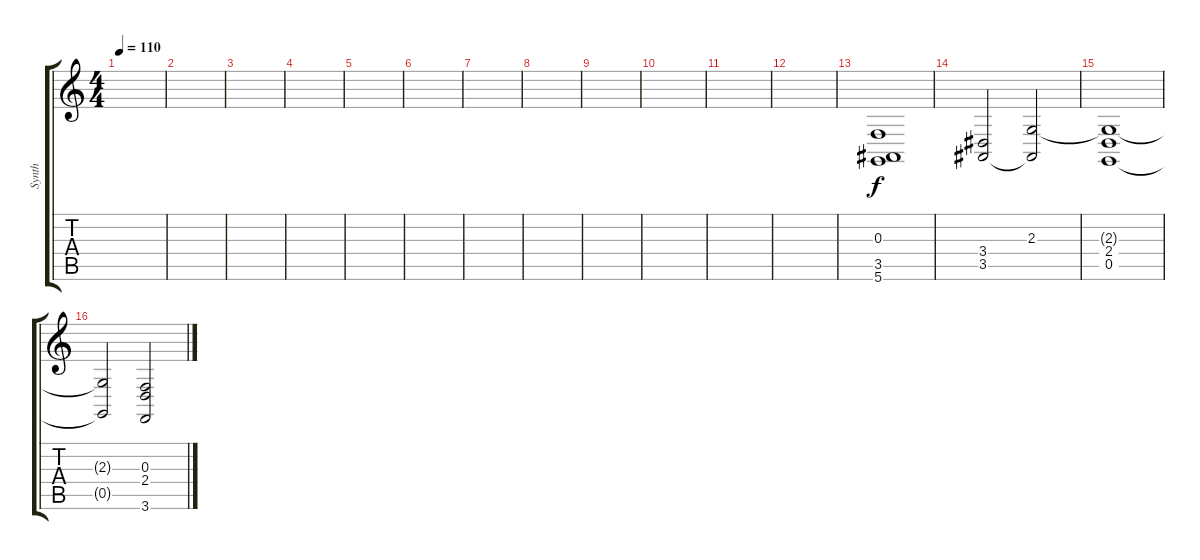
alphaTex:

\track ("Synth" "Synth") {instrument pad2warm}
\staff {score tabs}
\tuning (D4 A3 F3 C3 G2 D2) {hide}
\ts (4 4)
\tempo 110
\clef g2
\ks c
|
|
|
|
|
|
|
|
|
|
|
|
(0.3 3.5 5.6).1 |
(3.4 3.5).2 (2.3 3.5{t}).2 |
(2.3{t} 2.4 0.5).1 |
(2.3{t} 0.5{t}).2 (0.3 2.4 3.6).2
